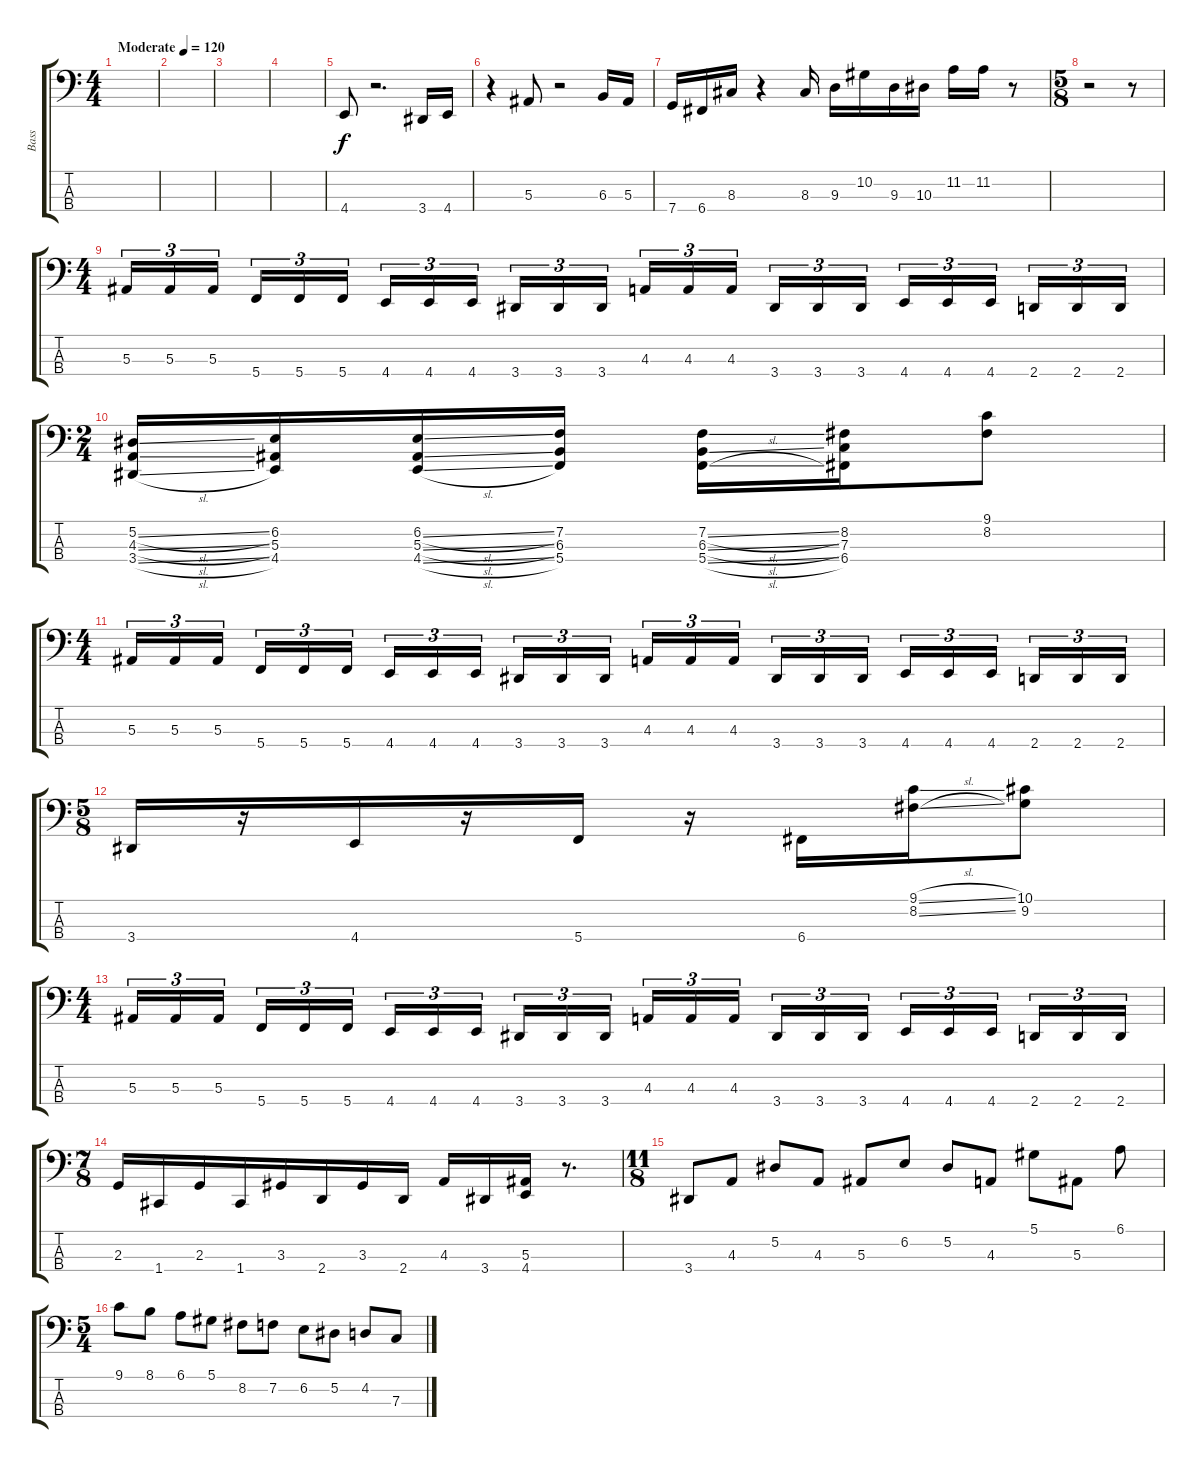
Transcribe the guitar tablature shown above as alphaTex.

\track ("Bass" "Bass") {instrument electricbassfinger}
\staff {score tabs}
\tuning (Eb2 Bb1 F1 C1) {hide}
\ts (4 4)
\tempo (120 "Moderate")
\clef f4
\ks c
|
|
|
|
4.4.8 r.2{d} 3.4.16 4.4.16 |
r.4 5.3.8 r.2 6.3.16 5.3.16 |
7.4.16 6.4.16 8.3.16 r.4 8.3.16 9.3.16 10.2.16 9.3.16 10.3.16 11.2.16 11.2.16 r.8 |
\ts (5 8)
r.2 r.8 |
\ts (4 4)
5.3.16{tu (3 2) instrument electricbasspick} 5.3.16{tu (3 2)} 5.3.16{tu (3 2) beam splitsecondary} 5.4.16{tu (3 2)} 5.4.16{tu (3 2)} 5.4.16{tu (3 2)} 4.4.16{tu (3 2)} 4.4.16{tu (3 2)} 4.4.16{tu (3 2) beam splitsecondary} 3.4.16{tu (3 2)} 3.4.16{tu (3 2)} 3.4.16{tu (3 2)} 4.3.16{tu (3 2)} 4.3.16{tu (3 2)} 4.3.16{tu (3 2) beam splitsecondary} 3.4.16{tu (3 2)} 3.4.16{tu (3 2)} 3.4.16{tu (3 2)} 4.4.16{tu (3 2)} 4.4.16{tu (3 2)} 4.4.16{tu (3 2) beam splitsecondary} 2.4.16{tu (3 2)} 2.4.16{tu (3 2)} 2.4.16{tu (3 2)} |
\ts (2 4)
(5.2{sl} 4.3{sl} 3.4{sl}).16{instrument electricbassfinger} (6.2 5.3 4.4).16 (6.2{sl} 5.3{sl} 4.4{sl}).16 (7.2 6.3 5.4).16 (7.2{sl} 6.3{sl} 5.4{sl}).16 (8.2 7.3 6.4).16 (9.1 8.2).8{instrument slapbass1} |
\ts (4 4)
5.3.16{tu (3 2) instrument electricbasspick} 5.3.16{tu (3 2)} 5.3.16{tu (3 2) beam splitsecondary} 5.4.16{tu (3 2)} 5.4.16{tu (3 2)} 5.4.16{tu (3 2)} 4.4.16{tu (3 2)} 4.4.16{tu (3 2)} 4.4.16{tu (3 2) beam splitsecondary} 3.4.16{tu (3 2)} 3.4.16{tu (3 2)} 3.4.16{tu (3 2)} 4.3.16{tu (3 2)} 4.3.16{tu (3 2)} 4.3.16{tu (3 2) beam splitsecondary} 3.4.16{tu (3 2)} 3.4.16{tu (3 2)} 3.4.16{tu (3 2)} 4.4.16{tu (3 2)} 4.4.16{tu (3 2)} 4.4.16{tu (3 2) beam splitsecondary} 2.4.16{tu (3 2)} 2.4.16{tu (3 2)} 2.4.16{tu (3 2)} |
\ts (5 8)
3.4.16{instrument electricbassfinger} r.16 4.4.16 r.16 5.4.16 r.16 6.4.16 (9.1{sl} 8.2{sl}).16{instrument slapbass1} (10.1 9.2).8 |
\ts (4 4)
5.3.16{tu (3 2) instrument electricbasspick} 5.3.16{tu (3 2)} 5.3.16{tu (3 2) beam splitsecondary} 5.4.16{tu (3 2)} 5.4.16{tu (3 2)} 5.4.16{tu (3 2)} 4.4.16{tu (3 2)} 4.4.16{tu (3 2)} 4.4.16{tu (3 2) beam splitsecondary} 3.4.16{tu (3 2)} 3.4.16{tu (3 2)} 3.4.16{tu (3 2)} 4.3.16{tu (3 2)} 4.3.16{tu (3 2)} 4.3.16{tu (3 2) beam splitsecondary} 3.4.16{tu (3 2)} 3.4.16{tu (3 2)} 3.4.16{tu (3 2)} 4.4.16{tu (3 2)} 4.4.16{tu (3 2)} 4.4.16{tu (3 2) beam splitsecondary} 2.4.16{tu (3 2)} 2.4.16{tu (3 2)} 2.4.16{tu (3 2)} |
\ts (7 8)
2.3.16 1.4.16 2.3.16 1.4.16 3.3.16 2.4.16 3.3.16 2.4.16 4.3.16 3.4.16 (5.3 4.4).16 r.8{d} |
\ts (11 8)
3.4.8{instrument electricbassfinger} 4.3.8 5.2.8 4.3.8 5.3.8 6.2.8 5.2.8 4.3.8 5.1.8 5.3.8 6.1.8 |
\ts (5 4)
9.1.8 8.1.8 6.1.8 5.1.8 8.2.8 7.2.8 6.2.8 5.2.8 4.2.8 7.3.8
